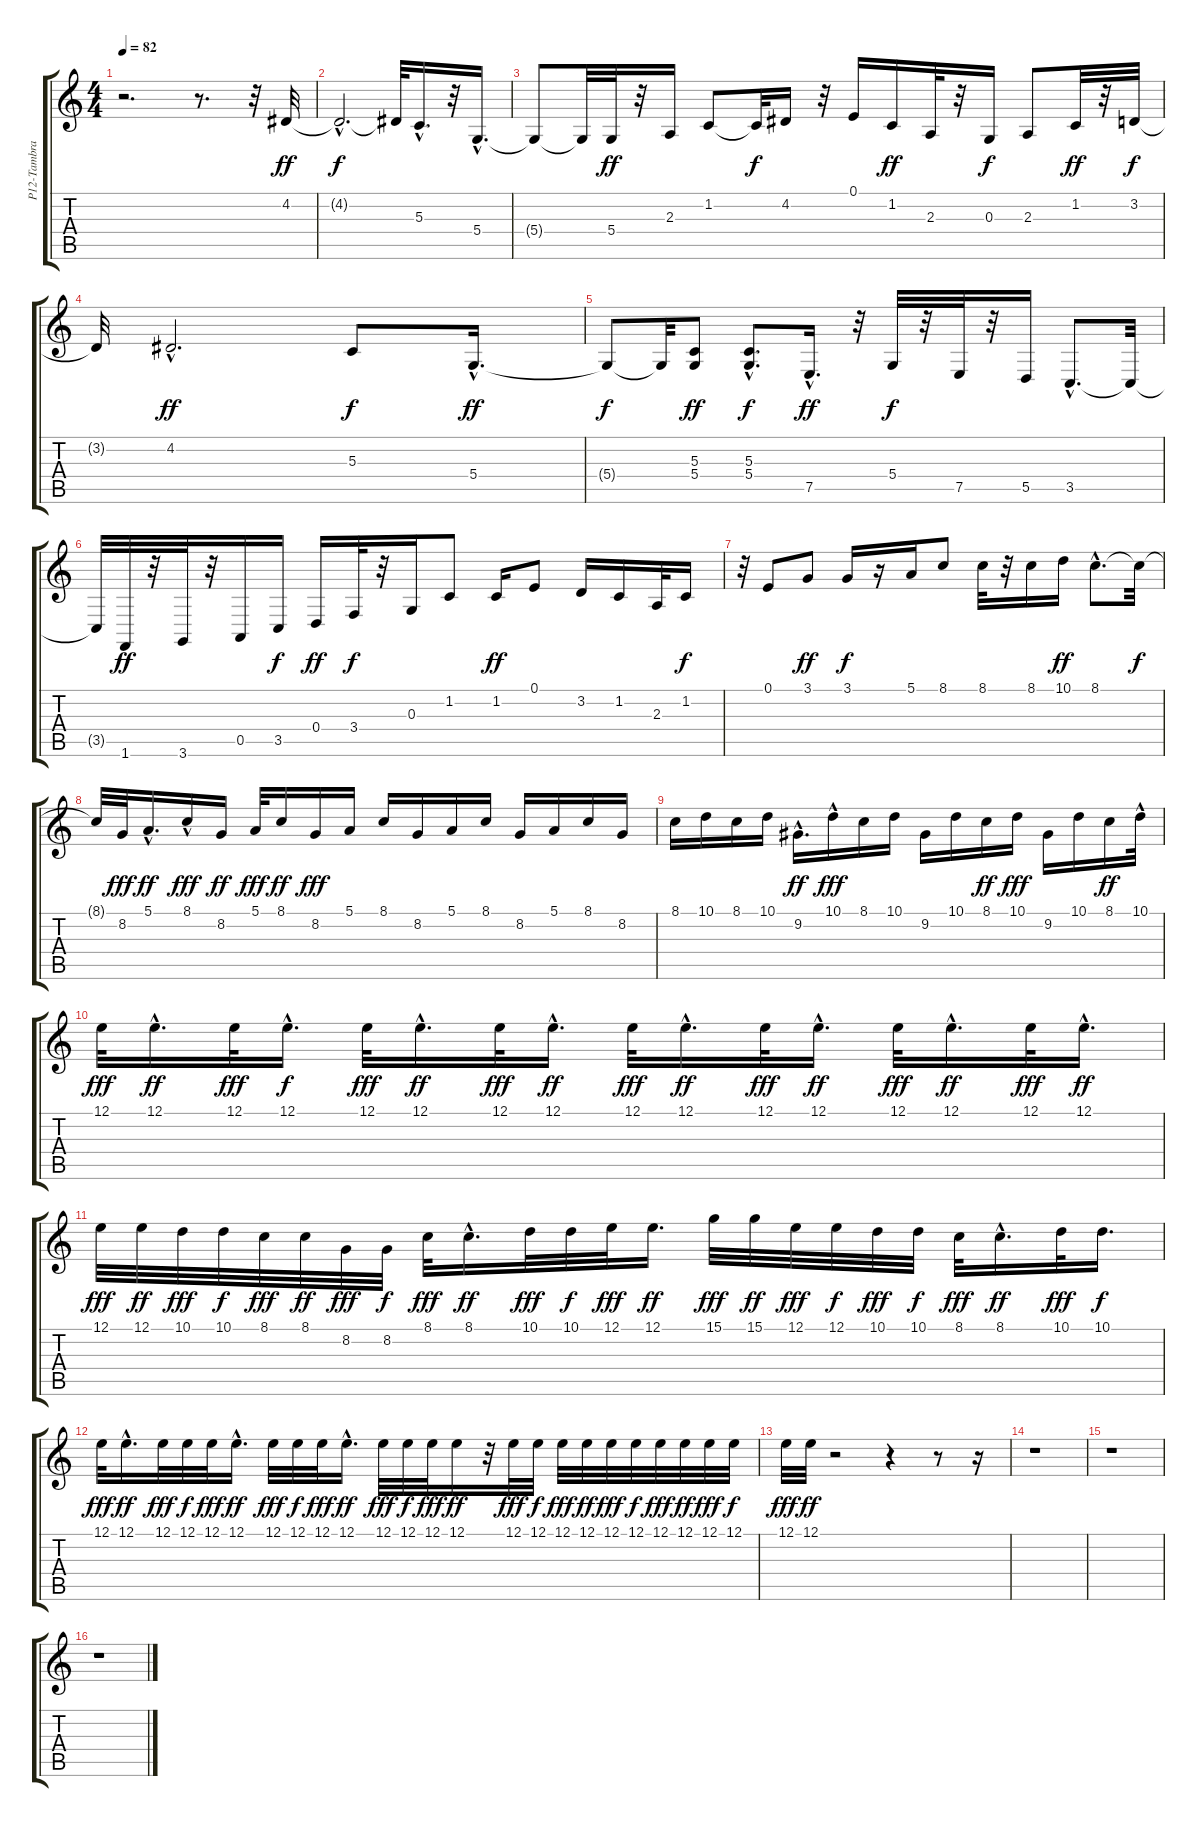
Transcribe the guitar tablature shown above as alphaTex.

\track ("P12-Tambra" "P12-Tambra") {instrument lead5charang}
\staff {score tabs}
\tuning (E4 B3 G3 D3 A2 E2) {hide}
\ts (4 4)
\tempo 82
\clef g2
\ks c
r.2{d dy f} r.8{d} r.32 4.2.32{dy ff} |
4.2{hac t}.2{d dy f} 4.2{t}.32 5.3{hac}.16{d} r.32 5.4{hac}.16{d} |
5.4{t}.8 5.4{t}.32 5.4.32{dy ff} r.32 2.3.16 1.2.8 1.2{t}.32{dy f} 4.2.16 r.32 0.1.16 1.2.16{dy ff} 2.3.32 r.32 0.3.16{dy f} 2.3.8 1.2.32{dy ff} r.32 3.2.32{dy f} |
3.2{t}.32 4.2{hac}.2{d dy ff} 5.3.8{dy f} 5.4{hac}.16{d dy ff} |
5.4{t}.8{dy f} 5.4{t}.32 (5.3 5.4).8{dy ff} (5.3{hac} 5.4{hac}).8{d dy f} 7.5{hac}.16{d dy ff} r.32 5.4.32{dy f} r.32 7.5.32 r.32 5.5.16 3.5{hac}.8{d} 3.5{t}.32 |
3.5{t}.32 1.6.32{dy ff} r.32 3.6.32 r.32 0.5.16 3.5.16{dy f} 0.4.16{dy ff} 3.4.32{dy f} r.32 0.3.16 1.2.8 1.2.16{dy ff} 0.1.8 3.2.16 1.2.16 2.3.32 1.2.16{dy f} |
r.32 0.1.8 3.1.8{dy ff} 3.1.16{dy f} r.16 5.1.16 8.1.8 8.1.32 r.32 8.1.16 10.1.16{dy ff} 8.1{hac}.8{d} 8.1{t}.32{dy f} |
8.1{t}.32 8.2.32{dy fff} 5.1{hac}.16{d dy ff} 8.1{hac}.16{dy fff} 8.2.16{dy ff} 5.1.32{dy fff} 8.1.16{dy ff} 8.2.16{dy fff} 5.1.16 8.1.16 8.2.16 5.1.16 8.1.16 8.2.16 5.1.16 8.1.16 8.2.16 |
8.1.16 10.1.16 8.1.16 10.1.16 9.2{hac}.16{d dy ff} 10.1{hac}.16{dy fff} 8.1.16 10.1.16 9.2.16 10.1.16 8.1.16{dy ff} 10.1.16{dy fff} 9.2.16 10.1.16 8.1.16{dy ff} 10.1{hac}.32 |
12.1.32{dy fff} 12.1{hac}.16{d dy ff} 12.1.32{dy fff} 12.1{hac}.16{d dy f} 12.1.32{dy fff} 12.1{hac}.16{d dy ff} 12.1.32{dy fff} 12.1{hac}.16{d dy ff} 12.1.32{dy fff} 12.1{hac}.16{d dy ff} 12.1.32{dy fff} 12.1{hac}.16{d dy ff} 12.1.32{dy fff} 12.1{hac}.16{d dy ff} 12.1.32{dy fff} 12.1{hac}.16{d dy ff} |
12.1.32{dy fff} 12.1.32{dy ff} 10.1.32{dy fff} 10.1.32{dy f} 8.1.32{dy fff} 8.1.32{dy ff} 8.2.32{dy fff} 8.2.32{dy f} 8.1.32{dy fff} 8.1{hac}.16{d dy ff} 10.1.32{dy fff} 10.1.32{dy f} 12.1.32{dy fff} 12.1.16{d dy ff} 15.1.32{dy fff} 15.1.32{dy ff} 12.1.32{dy fff} 12.1.32{dy f} 10.1.32{dy fff} 10.1.32{dy f} 8.1.32{dy fff} 8.1{hac}.16{d dy ff} 10.1.32{dy fff} 10.1.16{d dy f} |
12.1.32{dy fff} 12.1{hac}.16{d dy ff} 12.1.32{dy fff} 12.1.32{dy f} 12.1.32{dy fff} 12.1{hac}.16{d dy ff} 12.1.32{dy fff} 12.1.32{dy f} 12.1.32{dy fff} 12.1{hac}.16{d dy ff} 12.1.32{dy fff} 12.1.32{dy f} 12.1.32{dy fff} 12.1.16{dy ff} r.32 12.1.32{dy fff} 12.1.32{dy f} 12.1.32{dy fff} 12.1.32{dy ff} 12.1.32{dy fff} 12.1.32{dy f} 12.1.32{dy fff} 12.1.32{dy ff} 12.1.32{dy fff} 12.1.32{dy f} |
12.1.32{dy fff} 12.1.32{dy ff} r.2 r.4 r.8 r.16 |
r.1 |
r.1 |
r.1
